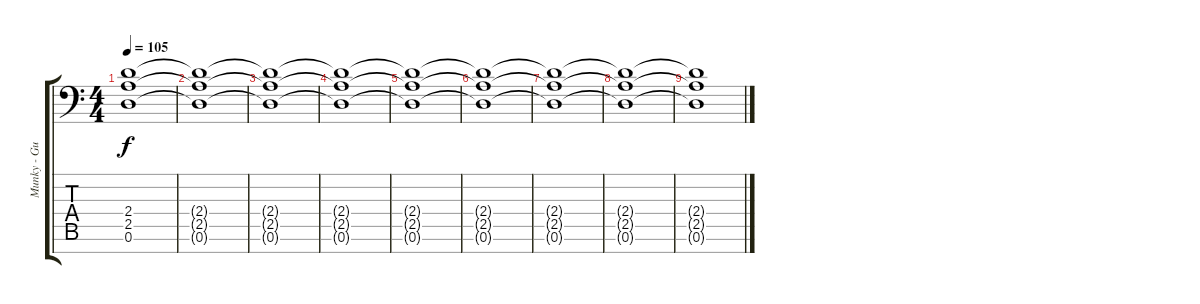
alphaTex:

\track ("Munky - Guitar" "Munky - Gu") {instrument overdrivenguitar}
\staff {score tabs}
\tuning (D4 A3 F3 C3 G2 D2 A1) {hide}
\ts (4 4)
\tempo 105
\clef f4
\ks c
(2.4{t} 2.5{t} 0.6{t}).1{dy f} |
(2.4{t} 2.5{t} 0.6{t}).1 |
(2.4{t} 2.5{t} 0.6{t}).1 |
(2.4{t} 2.5{t} 0.6{t}).1 |
(2.4{t} 2.5{t} 0.6{t}).1 |
(2.4{t} 2.5{t} 0.6{t}).1 |
(2.4{t} 2.5{t} 0.6{t}).1 |
(2.4{t} 2.5{t} 0.6{t}).1{volume 0} |
(2.4{t} 2.5{t} 0.6{t}).1
